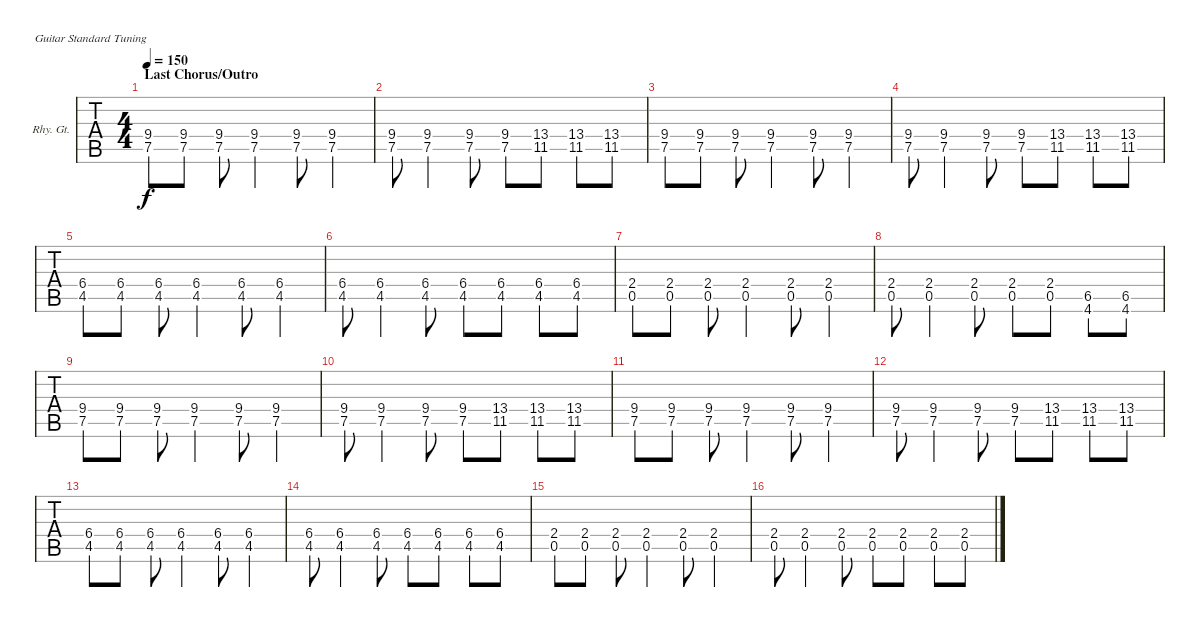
\bracketExtendMode groupsimilarinstruments
\firstSystemTrackNameOrientation horizontal
\otherSystemsTrackNameOrientation horizontal
\track ("Rhythm Guitar" "Rhy. Gt.") {instrument overdrivenguitar}
\staff {tabs}
\tuning (E4 B3 G3 D3 A2 E2)
\ts (4 4)
\section ("" "Last Chorus/Outro")
\tempo 150
\clef g2
\ks e
(9.4 7.5).8{dy f} (9.4 7.5).8 (9.4 7.5).8 (9.4 7.5).4 (9.4 7.5).8 (9.4 7.5).4 |
(9.4 7.5).8 (9.4 7.5).4 (9.4 7.5).8 (9.4 7.5).8 (13.4 11.5).8 (13.4 11.5).8 (13.4 11.5).8 |
(9.4 7.5).8 (9.4 7.5).8 (9.4 7.5).8 (9.4 7.5).4 (9.4 7.5).8 (9.4 7.5).4 |
(9.4 7.5).8 (9.4 7.5).4 (9.4 7.5).8 (9.4 7.5).8 (13.4 11.5).8 (13.4 11.5).8 (13.4 11.5).8 |
(6.4 4.5).8 (6.4 4.5).8 (6.4 4.5).8 (6.4 4.5).4 (6.4 4.5).8 (6.4 4.5).4 |
(6.4 4.5).8 (6.4 4.5).4 (6.4 4.5).8 (6.4 4.5).8 (6.4 4.5).8 (6.4 4.5).8 (6.4 4.5).8 |
(2.4 0.5).8 (2.4 0.5).8 (2.4 0.5).8 (2.4 0.5).4 (2.4 0.5).8 (2.4 0.5).4 |
(2.4 0.5).8 (2.4 0.5).4 (2.4 0.5).8 (2.4 0.5).8 (2.4 0.5).8 (6.5 4.6).8 (6.5 4.6).8 |
(9.4 7.5).8 (9.4 7.5).8 (9.4 7.5).8 (9.4 7.5).4 (9.4 7.5).8 (9.4 7.5).4 |
(9.4 7.5).8 (9.4 7.5).4 (9.4 7.5).8 (9.4 7.5).8 (13.4 11.5).8 (13.4 11.5).8 (13.4 11.5).8 |
(9.4 7.5).8 (9.4 7.5).8 (9.4 7.5).8 (9.4 7.5).4 (9.4 7.5).8 (9.4 7.5).4 |
(9.4 7.5).8 (9.4 7.5).4 (9.4 7.5).8 (9.4 7.5).8 (13.4 11.5).8 (13.4 11.5).8 (13.4 11.5).8 |
(6.4 4.5).8 (6.4 4.5).8 (6.4 4.5).8 (6.4 4.5).4 (6.4 4.5).8 (6.4 4.5).4 |
(6.4 4.5).8 (6.4 4.5).4 (6.4 4.5).8 (6.4 4.5).8 (6.4 4.5).8 (6.4 4.5).8 (6.4 4.5).8 |
(2.4 0.5).8 (2.4 0.5).8 (2.4 0.5).8 (2.4 0.5).4 (2.4 0.5).8 (2.4 0.5).4 |
(2.4 0.5).8 (2.4 0.5).4 (2.4 0.5).8 (2.4 0.5).8 (2.4 0.5).8 (2.4 0.5).8 (2.4 0.5).8
